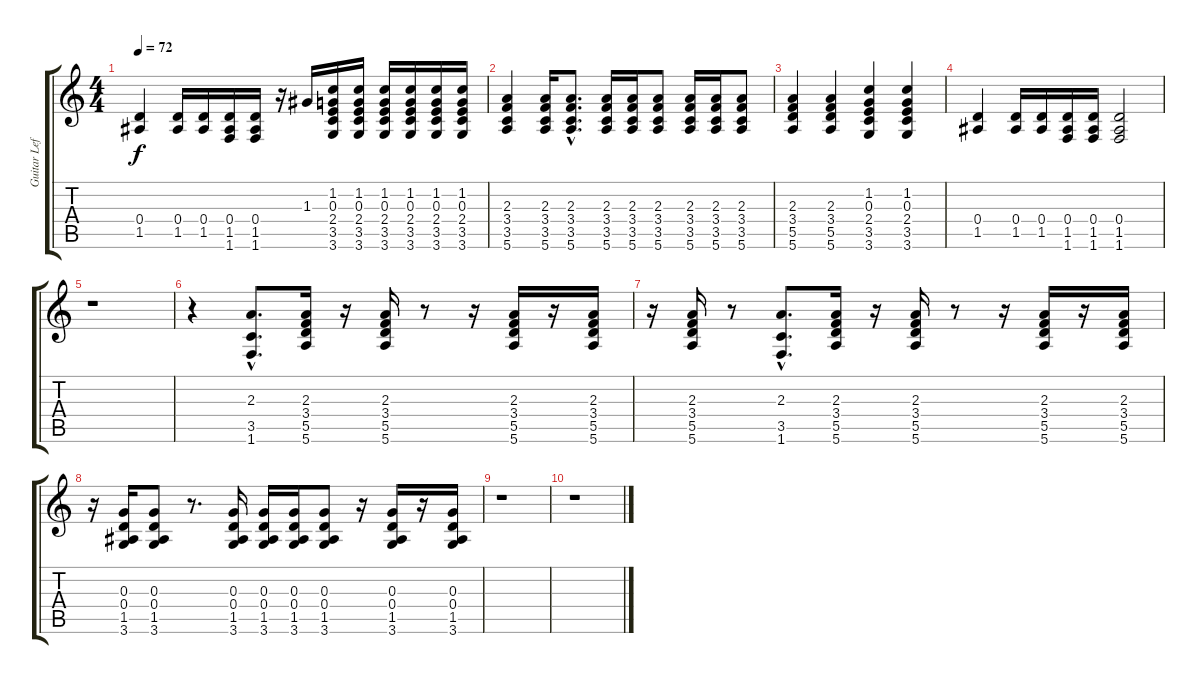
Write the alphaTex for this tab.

\track ("Guitar Left" "Guitar Lef") {instrument acousticguitarsteel}
\staff {score tabs}
\tuning (E4 B3 G3 D3 A2 E2) {hide}
\ts (4 4)
\tempo 72
\clef g2
\ks c
(0.4 1.5).4{dy f} (0.4 1.5).16 (0.4 1.5).16 (0.4 1.5 1.6).16 (0.4 1.5 1.6).16 r.16 1.3.16 (1.2 0.3 2.4 3.5 3.6).16 (1.2 0.3 2.4 3.5 3.6).16 (1.2 0.3 2.4 3.5 3.6).16 (1.2 0.3 2.4 3.5 3.6).16 (1.2 0.3 2.4 3.5 3.6).16 (1.2 0.3 2.4 3.5 3.6).16 |
(2.3 3.4 3.5 5.6).4 (2.3 3.4 3.5 5.6).16 (2.3{hac} 3.4{hac} 3.5{hac} 5.6{hac}).8{d} (2.3 3.4 3.5 5.6).16 (2.3 3.4 3.5 5.6).16 (2.3 3.4 3.5 5.6).8 (2.3 3.4 3.5 5.6).16 (2.3 3.4 3.5 5.6).16 (2.3 3.4 3.5 5.6).8 |
(2.3 3.4 5.5 5.6).4 (2.3 3.4 5.5 5.6).4 (1.2 0.3 2.4 3.5 3.6).4 (1.2 0.3 2.4 3.5 3.6).4 |
(0.4 1.5).4 (0.4 1.5).16 (0.4 1.5).16 (0.4 1.5 1.6).16 (0.4 1.5 1.6).16 (0.4 1.5 1.6).2 |
r.1 |
r.4{volume 11} (2.3{hac} 3.5{hac} 1.6{hac}).8{d} (2.3 3.4 5.5 5.6).16 r.16 (2.3 3.4 5.5 5.6).16 r.8 r.16 (2.3 3.4 5.5 5.6).16 r.16 (2.3 3.4 5.5 5.6).16 |
r.16 (2.3 3.4 5.5 5.6).16 r.8 (2.3{hac} 3.5{hac} 1.6{hac}).8{d} (2.3 3.4 5.5 5.6).16 r.16 (2.3 3.4 5.5 5.6).16 r.8 r.16 (2.3 3.4 5.5 5.6).16 r.16 (2.3 3.4 5.5 5.6).16 |
r.16 (0.3 0.4 1.5 3.6).16 (0.3 0.4 1.5 3.6).8 r.8{d} (0.3 0.4 1.5 3.6).16 (0.3 0.4 1.5 3.6).16 (0.3 0.4 1.5 3.6).16 (0.3 0.4 1.5 3.6).8 r.16 (0.3 0.4 1.5 3.6).16 r.16 (0.3 0.4 1.5 3.6).16 |
r.1 |
r.1
